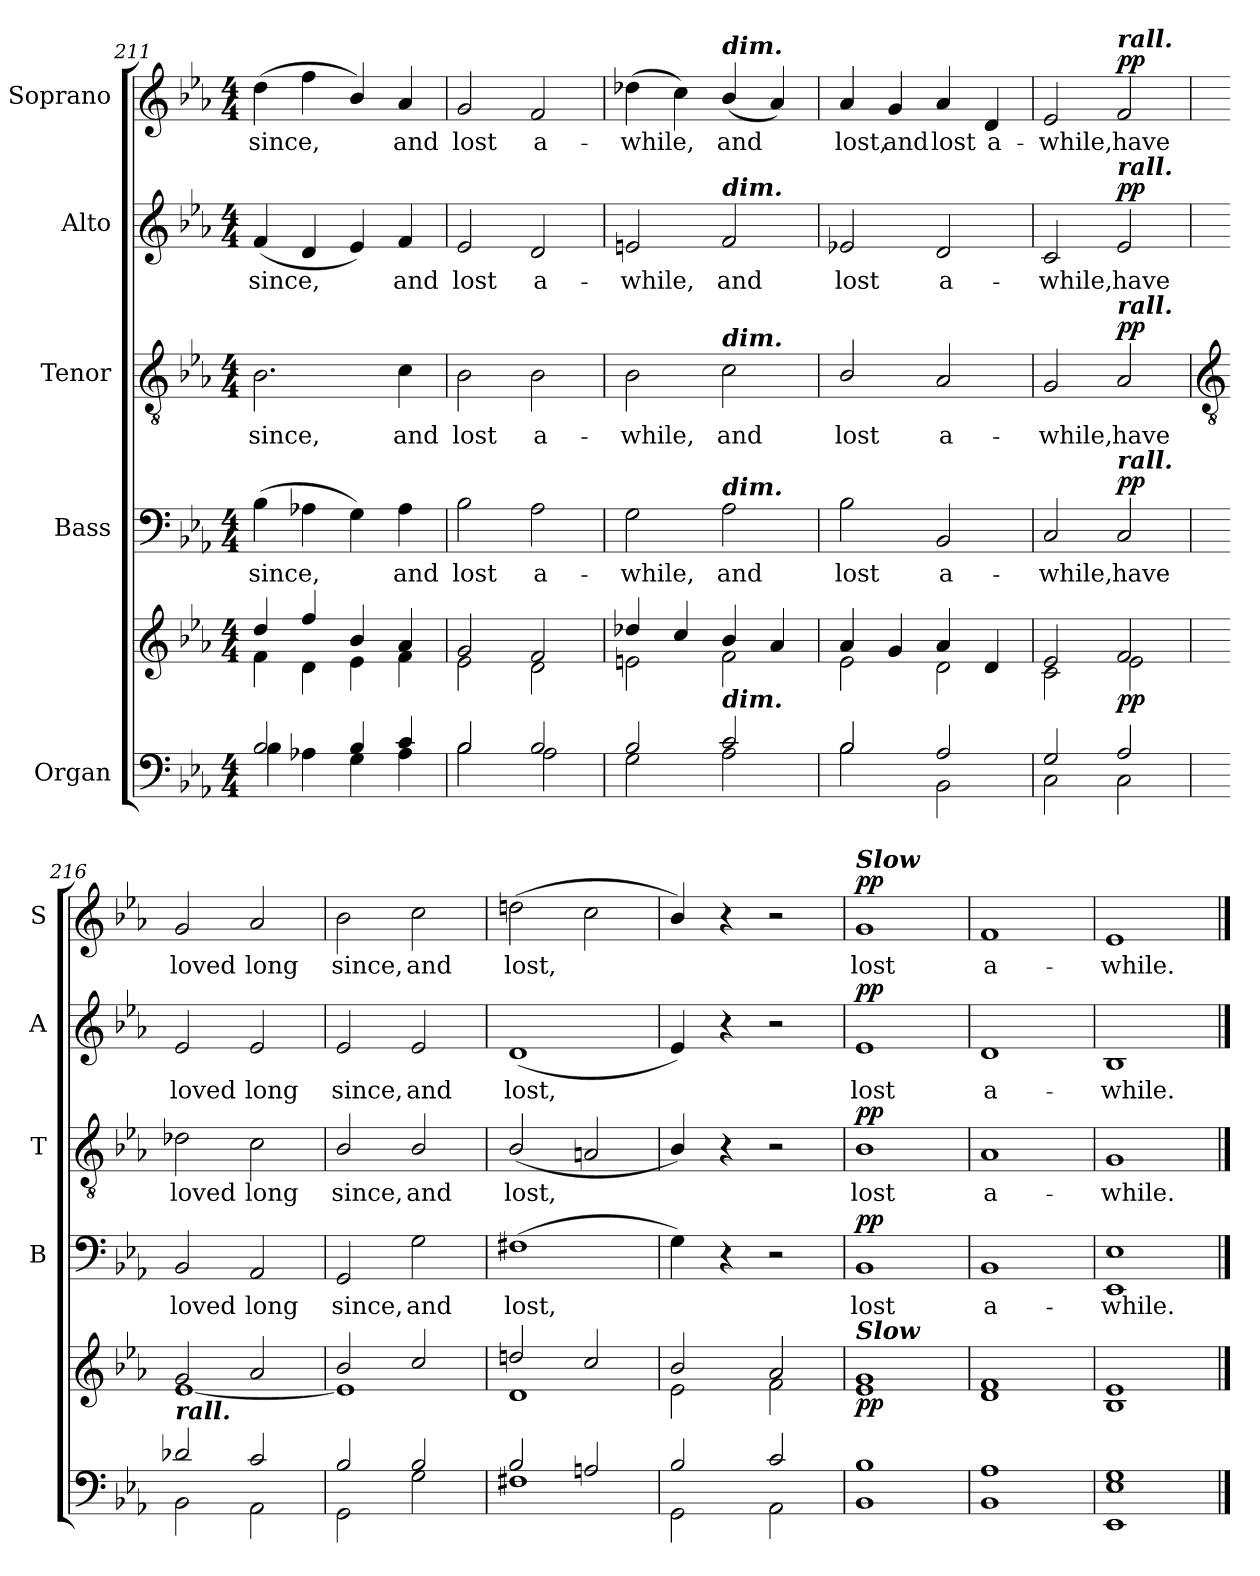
**kern	**kern	**dynam	**kern	**text	**dynam	**kern	**text	**dynam	**kern	**text	**dynam	**kern	**text	**dynam
*part5	*part5	*part5	*part4	*part4	*part4	*part3	*part3	*part3	*part2	*part2	*part2	*part1	*part1	*part1
*staff6	*staff5	*staff5/6	*staff4	*staff4	*staff4	*staff3	*staff3	*staff3	*staff2	*staff2	*staff2	*staff1	*staff1	*staff1
*I"Organ	*	*	*I"Bass	*	*	*I"Tenor	*	*	*I"Alto	*	*	*I"Soprano	*	*
*	*	*	*I'B	*	*	*I'T	*	*	*I'A	*	*	*I'S	*	*
*clefF4	*clefG2	*	*clefF4	*	*	*clefGv2	*	*	*clefG2	*	*	*clefG2	*	*
*k[b-e-a-]	*k[b-e-a-]	*	*k[b-e-a-]	*	*	*k[b-e-a-]	*	*	*k[b-e-a-]	*	*	*k[b-e-a-]	*	*
*E-:	*E-:	*	*E-:	*	*	*E-:	*	*	*E-:	*	*	*E-:	*	*
*M4/4	*M4/4	*	*M4/4	*	*	*M4/4	*	*	*M4/4	*	*	*M4/4	*	*
=211	=211	=211	=211	=211	=211	=211	=211	=211	=211	=211	=211	=211	=211	=211
*^	*^	*	*	*	*	*	*	*	*	*	*	*	*	*
!	!	!	!	!	!	!LO:LY:b	!	!	!LO:LY:b	!	!	!LO:LY:b	!	!	!LO:LY:b	!
2B-/	4B-\	4dd/	4f\	.	(>4B-	since,	.	2.B-	since,	.	(<4f	since,	.	(>4dd	since,	.
.	4A-X\	4ff/	4d\	.	4A-X	.	.	.	.	.	4d	.	.	4ff	.	.
4B-/	4G\	4b-/	4e-\	.	4G)	.	.	.	.	.	4e-)	.	.	4b-/)	.	.
!	!	!	!	!	!	!LO:LY:b	!	!	!LO:LY:b	!	!	!LO:LY:b	!	!	!LO:LY:b	!
4c/	4A-\	4a-/	4f\	.	4A-	and	.	4c	and	.	4f	and	.	4a-	and	.
=212	=212	=212	=212	=212	=212	=212	=212	=212	=212	=212	=212	=212	=212	=212	=212	=212
!	!	!	!	!	!	!LO:LY:b	!	!	!LO:LY:b	!	!	!LO:LY:b	!	!	!LO:LY:b	!
2B-/	2B-\	2g/	2e-\	.	2B-	lost	.	2B-	lost	.	2e-	lost	.	2g	lost	.
!	!	!	!	!	!	!LO:LY:b	!	!	!LO:LY:b	!	!	!LO:LY:b	!	!	!LO:LY:b	!
2B-/	2A-\	2f/	2d\	.	2A-	a-	.	2B-	a-	.	2d	a-	.	2f	a-	.
=213	=213	=213	=213	=213	=213	=213	=213	=213	=213	=213	=213	=213	=213	=213	=213	=213
!	!	!	!	!	!	!LO:LY:b	!	!	!LO:LY:b	!	!	!LO:LY:b	!	!	!LO:LY:b	!
2B-/	2G\	4dd-X/	2en\	.	2G	-while,	.	2B-	-while,	.	2en	-while,	.	(>4dd-X	-while,	.
.	.	4cc/	.	.	.	.	.	.	.	.	.	.	.	4cc)	.	.
!	!	!	!	!	!	!	!	!	!	!	!	!	!	!LO:TX:a:Bi:t=dim.	!	!
!	!	!	!	!	!	!	!	!	!	!	!LO:TX:a:Bi:t=dim.	!	!	!	!	!
!	!	!	!	!	!	!	!	!LO:TX:a:Bi:t=dim.	!	!	!	!	!	!	!	!
!	!	!	!	!	!LO:TX:a:Bi:t=dim.	!	!	!	!	!	!	!	!	!	!	!
!	!	!LO:TX:b:Bi:t=dim.	!	!	!	!	!	!	!	!	!	!	!	!	!	!
!	!	!	!	!	!	!LO:LY:b	!	!	!LO:LY:b	!	!	!LO:LY:b	!	!	!LO:LY:b	!
2c/	2A-\	4b-/	2f\	.	2A-	and	.	2c	and	.	2f	and	.	(<4b-/	and	.
.	.	4a-/	.	.	.	.	.	.	.	.	.	.	.	4a-)	.	.
=214	=214	=214	=214	=214	=214	=214	=214	=214	=214	=214	=214	=214	=214	=214	=214	=214
!	!	!	!	!	!	!LO:LY:b	!	!	!LO:LY:b	!	!	!LO:LY:b	!	!	!LO:LY:b	!
2B-/	2B-\	4a-/	2e-\	.	2B-	lost	.	2B-/	lost	.	2e-X	lost	.	4a-	lost,	.
!	!	!	!	!	!	!	!	!	!	!	!	!	!	!	!LO:LY:b	!
.	.	4g/	.	.	.	.	.	.	.	.	.	.	.	4g	and	.
!	!	!	!	!	!	!LO:LY:b	!	!	!LO:LY:b	!	!	!LO:LY:b	!	!	!LO:LY:b	!
2A-/	2BB-\	4a-/	2d\	.	2BB-	a-	.	2A-	a-	.	2d	a-	.	4a-	lost	.
!	!	!	!	!	!	!	!	!	!	!	!	!	!	!	!LO:LY:b	!
.	.	4d/	.	.	.	.	.	.	.	.	.	.	.	4d	a-	.
=215	=215	=215	=215	=215	=215	=215	=215	=215	=215	=215	=215	=215	=215	=215	=215	=215
!	!	!	!	!	!	!LO:LY:b	!	!	!LO:LY:b	!	!	!LO:LY:b	!	!	!LO:LY:b	!
2G/	2C\	2e-/	2c\	.	2C	-while,	.	2G	-while,	.	2c	-while,	.	2e-	-while,	.
!	!	!	!	!	!	!	!	!	!	!	!	!	!	!LO:TX:a:Bi:t=rall.	!	!
!	!	!	!	!	!	!	!	!	!	!	!LO:TX:a:Bi:t=rall.	!	!	!	!	!
!	!	!	!	!	!	!	!	!LO:TX:a:Bi:t=rall.	!	!	!	!	!	!	!	!
!	!	!	!	!	!LO:TX:a:Bi:t=rall.	!	!	!	!	!	!	!	!	!	!	!
!	!	!	!	!LO:DY:b	!	!LO:LY:b	!LO:DY:b	!	!LO:LY:b	!LO:DY:b	!	!LO:LY:b	!LO:DY:b	!	!LO:LY:b	!LO:DY:b
2A-/	2C\	2f/	2e-\	pp	2C	have	pp	2A-	have	pp	2e-	have	pp	2f	have	pp
!!LO:LB:g=z
=216	=216	=216	=216	=216	=216	=216	=216	=216	=216	=216	=216	=216	=216	=216	=216	=216
*	*	*	*	*	*	*	*	*clefGv2	*	*	*	*	*	*	*	*
!LO:TX:a:Bi:t=rall.	!	!	!	!	!	!	!	!	!	!	!	!	!	!	!	!
!	!	!	!	!	!	!LO:LY:b	!	!	!LO:LY:b	!	!	!LO:LY:b	!	!	!LO:LY:b	!
2d-X/	2BB-\	2g/	[1e-\	.	2BB-	loved	.	2d-X	loved	.	2e-	loved	.	2g	loved	.
!	!	!	!	!	!	!LO:LY:b	!	!	!LO:LY:b	!	!	!LO:LY:b	!	!	!LO:LY:b	!
2c/	2AA-\	2a-/	.	.	2AA-	long	.	2c	long	.	2e-	long	.	2a-	long	.
=217	=217	=217	=217	=217	=217	=217	=217	=217	=217	=217	=217	=217	=217	=217	=217	=217
!	!	!	!	!	!	!LO:LY:b	!	!	!LO:LY:b	!	!	!LO:LY:b	!	!	!LO:LY:b	!
2B-/	2GG\	2b-/	1e-\]	.	2GG	since,	.	2B-/	since,	.	2e-	since,	.	2b-	since,	.
!	!	!	!	!	!	!LO:LY:b	!	!	!LO:LY:b	!	!	!LO:LY:b	!	!	!LO:LY:b	!
2B-/	2G\	2cc/	.	.	2G	and	.	2B-/	and	.	2e-	and	.	2cc	and	.
=218	=218	=218	=218	=218	=218	=218	=218	=218	=218	=218	=218	=218	=218	=218	=218	=218
!	!	!	!	!	!	!LO:LY:b	!	!	!LO:LY:b	!	!	!LO:LY:b	!	!	!LO:LY:b	!
2B-/	1F#X\	2ddn/	1d\	.	(>1F#X	lost,	.	(<2B-/	lost,	.	(<1d	lost,	.	(>2ddn	lost,	.
2An/	.	2cc/	.	.	.	.	.	2An	.	.	.	.	.	2cc	.	.
=219	=219	=219	=219	=219	=219	=219	=219	=219	=219	=219	=219	=219	=219	=219	=219	=219
2B-/	2GG\	2b-/	2e-\	.	4G)	.	.	4B-/)	.	.	4e-)	.	.	4b-/)	.	.
.	.	.	.	.	4r	.	.	4r	.	.	4r	.	.	4r	.	.
2c/	2AA-\	2a-/	2f\	.	2r	.	.	2r	.	.	2r	.	.	2r	.	.
=220	=220	=220	=220	=220	=220	=220	=220	=220	=220	=220	=220	=220	=220	=220	=220	=220
!	!	!	!	!	!	!	!	!	!	!	!	!	!	!LO:TX:a:Bi:t=Slow	!	!
!	!	!LO:TX:a:Bi:t=Slow	!	!	!	!	!	!	!	!	!	!	!	!	!	!
!	!	!	!	!LO:DY:b	!	!LO:LY:b	!LO:DY:b	!	!LO:LY:b	!LO:DY:b	!	!LO:LY:b	!LO:DY:b	!	!LO:LY:b	!LO:DY:b
1B-/	1BB-\	1g/	1e-\	pp	1BB-	lost	pp	1B-	lost	pp	1e-	lost	pp	1g	lost	pp
=221	=221	=221	=221	=221	=221	=221	=221	=221	=221	=221	=221	=221	=221	=221	=221	=221
!	!	!	!	!	!	!LO:LY:b	!	!	!LO:LY:b	!	!	!LO:LY:b	!	!	!LO:LY:b	!
1A-/	1BB-\	1f/	1d\	.	1BB-	a-	.	1A-	a-	.	1d	a-	.	1f	a-	.
=222	=222	=222	=222	=222	=222	=222	=222	=222	=222	=222	=222	=222	=222	=222	=222	=222
!	!	!	!	!	!	!LO:LY:b	!	!	!LO:LY:b	!	!	!LO:LY:b	!	!	!LO:LY:b	!
1E-/ 1G/	1EE-\	1e-/	1B-\	.	1EE- 1E-	-while.	.	1G	-while.	.	1B-	-while.	.	1e-	-while.	.
*v	*v	*	*	*	*	*	*	*	*	*	*	*	*	*	*	*
*	*v	*v	*	*	*	*	*	*	*	*	*	*	*	*	*
==	==	==	==	==	==	==	==	==	==	==	==	==	==	==
*-	*-	*-	*-	*-	*-	*-	*-	*-	*-	*-	*-	*-	*-	*-
